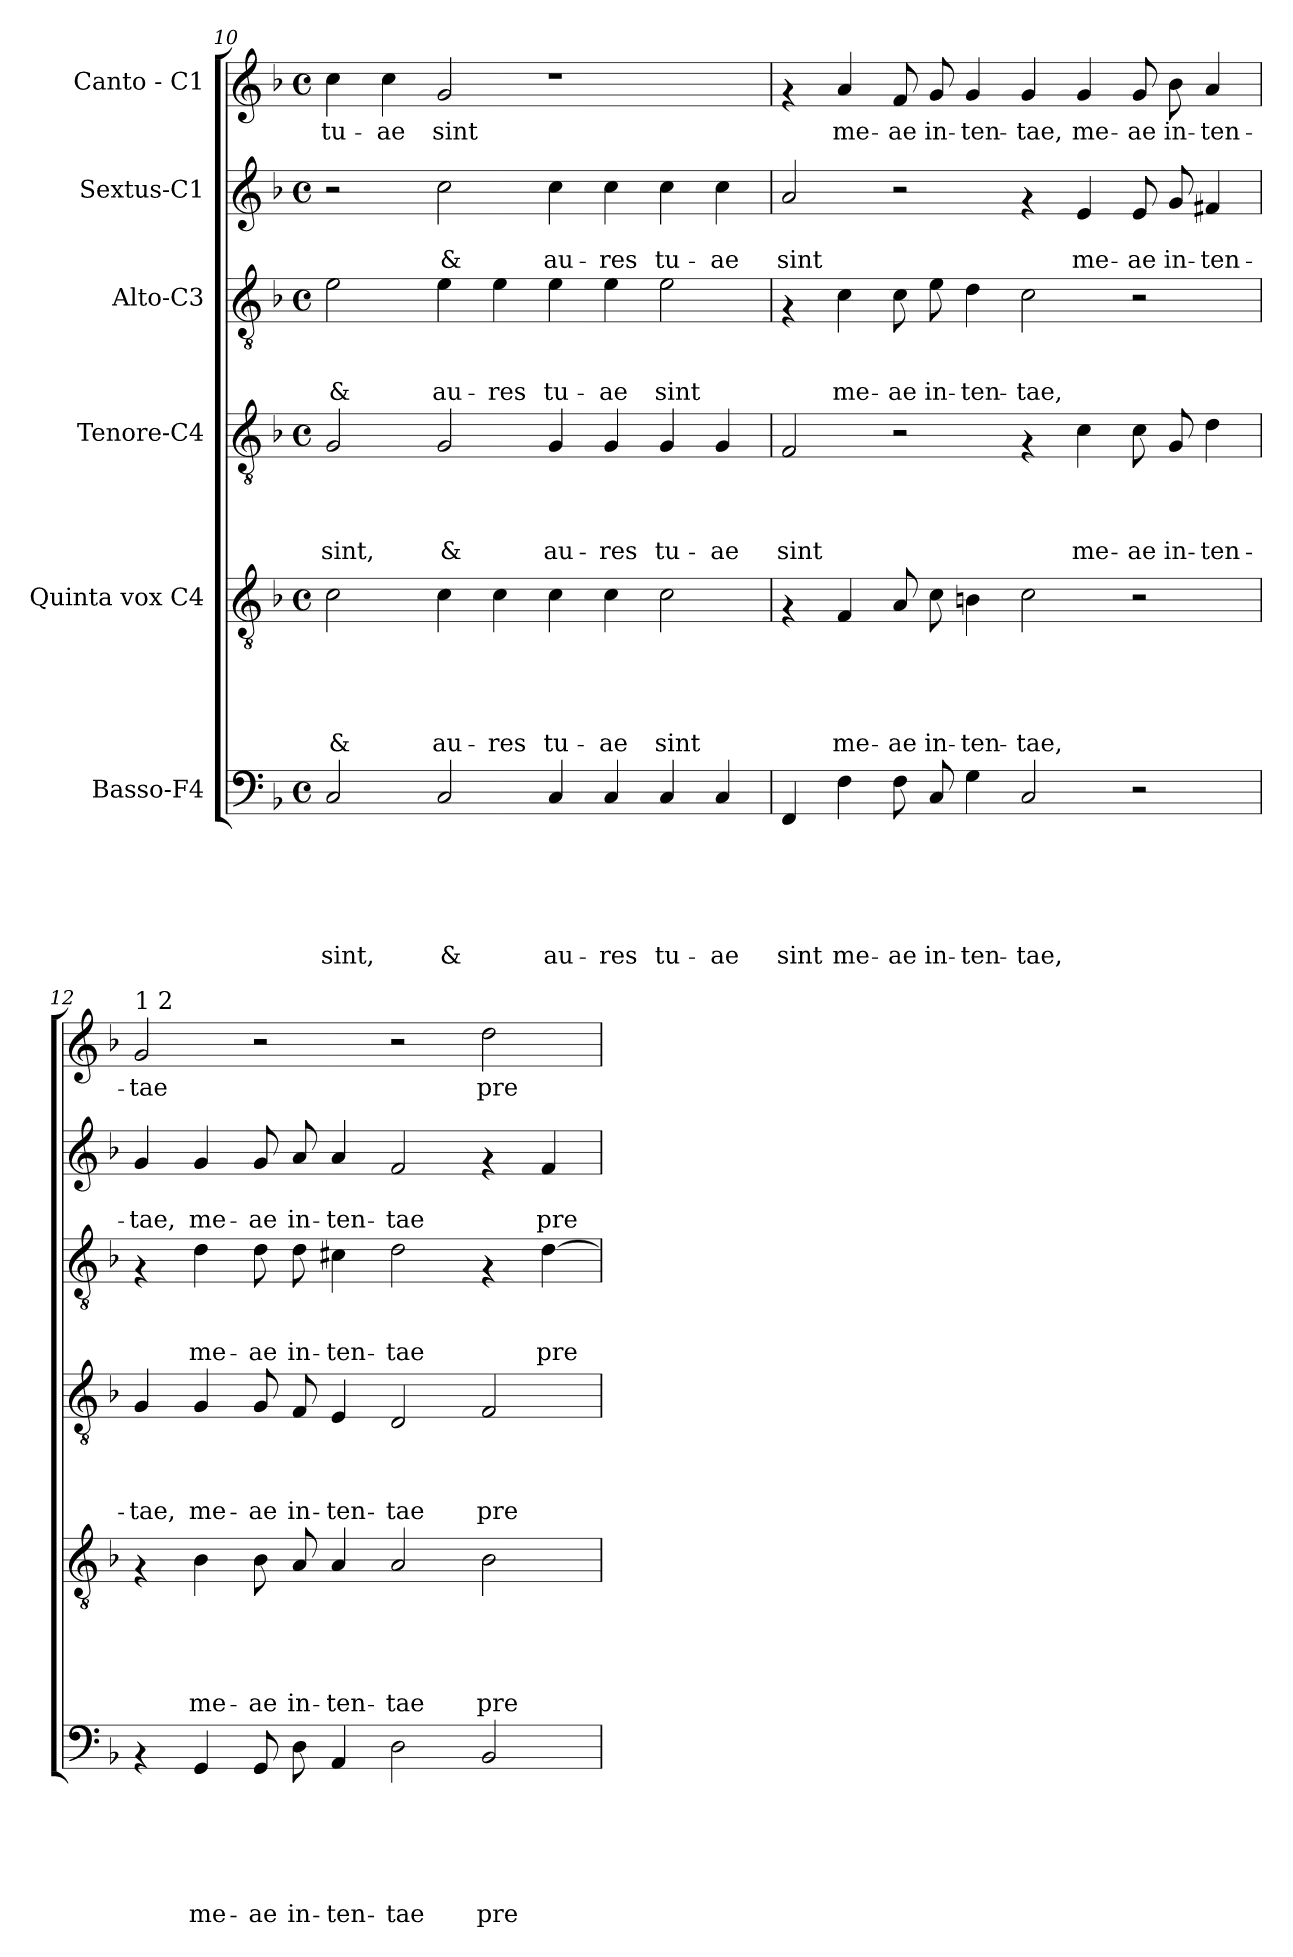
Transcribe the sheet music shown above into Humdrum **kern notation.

**kern	**text	**text	**text	**text	**text	**text	**kern	**text	**text	**text	**text	**text	**kern	**text	**text	**text	**text	**kern	**text	**text	**text	**kern	**text	**text	**kern	**text
*part6	*part6	*part6	*part6	*part6	*part6	*part6	*part5	*part5	*part5	*part5	*part5	*part5	*part4	*part4	*part4	*part4	*part4	*part3	*part3	*part3	*part3	*part2	*part2	*part2	*part1	*part1
*staff6	*staff6	*staff6	*staff6	*staff6	*staff6	*staff6	*staff5	*staff5	*staff5	*staff5	*staff5	*staff5	*staff4	*staff4	*staff4	*staff4	*staff4	*staff3	*staff3	*staff3	*staff3	*staff2	*staff2	*staff2	*staff1	*staff1
*I"Basso-F4	*	*	*	*	*	*	*I"Quinta vox C4	*	*	*	*	*	*I"Tenore-C4	*	*	*	*	*I"Alto-C3	*	*	*	*I"Sextus-C1	*	*	*I"Canto - C1	*
*clefF4	*	*	*	*	*	*	*clefGv2	*	*	*	*	*	*clefGv2	*	*	*	*	*clefGv2	*	*	*	*clefG2	*	*	*clefG2	*
*k[b-]	*	*	*	*	*	*	*k[b-]	*	*	*	*	*	*k[b-]	*	*	*	*	*k[b-]	*	*	*	*k[b-]	*	*	*k[b-]	*
*F:	*	*	*	*	*	*	*F:	*	*	*	*	*	*F:	*	*	*	*	*F:	*	*	*	*F:	*	*	*F:	*
*M4/4	*	*	*	*	*	*	*M4/4	*	*	*	*	*	*M4/4	*	*	*	*	*M4/4	*	*	*	*M4/4	*	*	*M4/4	*
*met(c)	*	*	*	*	*	*	*met(c)	*	*	*	*	*	*met(c)	*	*	*	*	*met(c)	*	*	*	*met(c)	*	*	*met(c)	*
=10	=10	=10	=10	=10	=10	=10	=10	=10	=10	=10	=10	=10	=10	=10	=10	=10	=10	=10	=10	=10	=10	=10	=10	=10	=10	=10
!	!	!	!	!	!	!LO:LY:b	!	!	!	!	!	!LO:LY:b	!	!	!	!	!LO:LY:b	!	!	!	!LO:LY:b	!	!	!	!	!LO:LY:b
2C/	.	.	.	.	.	sint,	2c\	.	.	.	.	&	2G/	.	.	.	sint,	2e\	.	.	&	2r	.	.	4cc\	tu-
!	!	!	!	!	!	!	!	!	!	!	!	!	!	!	!	!	!	!	!	!	!	!	!	!	!	!LO:LY:b
.	.	.	.	.	.	.	.	.	.	.	.	.	.	.	.	.	.	.	.	.	.	.	.	.	4cc\	-ae
!	!	!	!	!	!	!LO:LY:b	!	!	!	!	!	!LO:LY:b	!	!	!	!	!LO:LY:b	!	!	!	!LO:LY:b	!	!	!LO:LY:b	!	!LO:LY:b
2C/	.	.	.	.	.	&	4c\	.	.	.	.	au-	2G/	.	.	.	&	4e\	.	.	au-	2cc\	.	&	2g/	sint
!	!	!	!	!	!	!	!	!	!	!	!	!LO:LY:b	!	!	!	!	!	!	!	!	!LO:LY:b	!	!	!	!	!
.	.	.	.	.	.	.	4c\	.	.	.	.	-res	.	.	.	.	.	4e\	.	.	-res	.	.	.	.	.
!	!	!	!	!	!	!LO:LY:b	!	!	!	!	!	!LO:LY:b	!	!	!	!	!LO:LY:b	!	!	!	!LO:LY:b	!	!	!LO:LY:b	!	!
4C/	.	.	.	.	.	au-	4c\	.	.	.	.	tu-	4G/	.	.	.	au-	4e\	.	.	tu-	4cc\	.	au-	1r	.
!	!	!	!	!	!	!LO:LY:b	!	!	!	!	!	!LO:LY:b	!	!	!	!	!LO:LY:b	!	!	!	!LO:LY:b	!	!	!LO:LY:b	!	!
4C/	.	.	.	.	.	-res	4c\	.	.	.	.	-ae	4G/	.	.	.	-res	4e\	.	.	-ae	4cc\	.	-res	.	.
!	!	!	!	!	!	!LO:LY:b	!	!	!	!	!	!LO:LY:b	!	!	!	!	!LO:LY:b	!	!	!	!LO:LY:b	!	!	!LO:LY:b	!	!
4C/	.	.	.	.	.	tu-	2c\	.	.	.	.	sint	4G/	.	.	.	tu-	2e\	.	.	sint	4cc\	.	tu-	.	.
!	!	!	!	!	!	!LO:LY:b	!	!	!	!	!	!	!	!	!	!	!LO:LY:b	!	!	!	!	!	!	!LO:LY:b	!	!
4C/	.	.	.	.	.	-ae	.	.	.	.	.	.	4G/	.	.	.	-ae	.	.	.	.	4cc\	.	-ae	.	.
=11	=11	=11	=11	=11	=11	=11	=11	=11	=11	=11	=11	=11	=11	=11	=11	=11	=11	=11	=11	=11	=11	=11	=11	=11	=11	=11
!	!	!	!	!	!	!LO:LY:b	!	!	!	!	!	!	!	!	!	!	!LO:LY:b	!	!	!	!	!	!	!LO:LY:b	!	!
4FF/	.	.	.	.	.	sint	4rF	.	.	.	.	.	2F/	.	.	.	sint	4rF	.	.	.	2a/	.	sint	4rf	.
!	!	!	!	!	!	!LO:LY:b	!	!	!	!	!	!LO:LY:b	!	!	!	!	!	!	!	!	!LO:LY:b	!	!	!	!	!LO:LY:b
4F\	.	.	.	.	.	me-	4F/	.	.	.	.	me-	.	.	.	.	.	4c\	.	.	me-	.	.	.	4a/	me-
!	!	!	!	!	!	!LO:LY:b	!	!	!	!	!	!LO:LY:b	!	!	!	!	!	!	!	!	!LO:LY:b	!	!	!	!	!LO:LY:b
8F\	.	.	.	.	.	-ae	8A/	.	.	.	.	-ae	2r	.	.	.	.	8c\	.	.	-ae	2r	.	.	8f/	-ae
!	!	!	!	!	!	!LO:LY:b	!	!	!	!	!	!LO:LY:b	!	!	!	!	!	!	!	!	!LO:LY:b	!	!	!	!	!LO:LY:b
8C/	.	.	.	.	.	in-	8c\	.	.	.	.	in-	.	.	.	.	.	8e\	.	.	in-	.	.	.	8g/	in-
!	!	!	!	!	!	!LO:LY:b	!	!	!	!	!	!LO:LY:b	!	!	!	!	!	!	!	!	!LO:LY:b	!	!	!	!	!LO:LY:b
4G\	.	.	.	.	.	-ten-	4Bn\	.	.	.	.	-ten-	.	.	.	.	.	4d\	.	.	-ten-	.	.	.	4g/	-ten-
!	!	!	!	!	!	!LO:LY:b	!	!	!	!	!	!LO:LY:b	!	!	!	!	!	!	!	!	!LO:LY:b	!	!	!	!	!LO:LY:b
2C/	.	.	.	.	.	-tae,	2c\	.	.	.	.	-tae,	4rF	.	.	.	.	2c\	.	.	-tae,	4rf	.	.	4g/	-tae,
!	!	!	!	!	!	!	!	!	!	!	!	!	!	!	!	!	!LO:LY:b	!	!	!	!	!	!	!LO:LY:b	!	!LO:LY:b
.	.	.	.	.	.	.	.	.	.	.	.	.	4c\	.	.	.	me-	.	.	.	.	4e/	.	me-	4g/	me-
!	!	!	!	!	!	!	!	!	!	!	!	!	!	!	!	!	!LO:LY:b	!	!	!	!	!	!	!LO:LY:b	!	!LO:LY:b
2r	.	.	.	.	.	.	2r	.	.	.	.	.	8c\	.	.	.	-ae	2r	.	.	.	8e/	.	-ae	8g/	-ae
!	!	!	!	!	!	!	!	!	!	!	!	!	!	!	!	!	!LO:LY:b	!	!	!	!	!	!	!LO:LY:b	!	!LO:LY:b
.	.	.	.	.	.	.	.	.	.	.	.	.	8G/	.	.	.	in-	.	.	.	.	8g/	.	in-	8b-\	in-
!	!	!	!	!	!	!	!	!	!	!	!	!	!	!	!	!	!LO:LY:b	!	!	!	!	!	!	!LO:LY:b	!	!LO:LY:b
.	.	.	.	.	.	.	.	.	.	.	.	.	4d\	.	.	.	-ten-	.	.	.	.	4f#X/	.	-ten-	4a/	-ten-
!!LO:PB:g=z
=12	=12	=12	=12	=12	=12	=12	=12	=12	=12	=12	=12	=12	=12	=12	=12	=12	=12	=12	=12	=12	=12	=12	=12	=12	=12	=12
!	!	!	!	!	!	!	!	!	!	!	!	!	!	!	!	!	!	!	!	!	!	!	!	!	!LO:TX:a:t=1 2	!
!	!	!	!	!	!	!	!	!	!	!	!	!	!	!	!	!	!LO:LY:b	!	!	!	!	!	!	!LO:LY:b	!	!LO:LY:b
4rAA	.	.	.	.	.	.	4rF	.	.	.	.	.	4G/	.	.	.	-tae,	4rF	.	.	.	4g/	.	-tae,	2g/	-tae
!	!	!	!	!	!	!LO:LY:b	!	!	!	!	!	!LO:LY:b	!	!	!	!	!LO:LY:b	!	!	!	!LO:LY:b	!	!	!LO:LY:b	!	!
4GG/	.	.	.	.	.	me-	4B-\	.	.	.	.	me-	4G/	.	.	.	me-	4d\	.	.	me-	4g/	.	me-	.	.
!	!	!	!	!	!	!LO:LY:b	!	!	!	!	!	!LO:LY:b	!	!	!	!	!LO:LY:b	!	!	!	!LO:LY:b	!	!	!LO:LY:b	!	!
8GG/	.	.	.	.	.	-ae	8B-\	.	.	.	.	-ae	8G/	.	.	.	-ae	8d\	.	.	-ae	8g/	.	-ae	2r	.
!	!	!	!	!	!	!LO:LY:b	!	!	!	!	!	!LO:LY:b	!	!	!	!	!LO:LY:b	!	!	!	!LO:LY:b	!	!	!LO:LY:b	!	!
8D\	.	.	.	.	.	in-	8A/	.	.	.	.	in-	8F/	.	.	.	in-	8d\	.	.	in-	8a/	.	in-	.	.
!	!	!	!	!	!	!LO:LY:b	!	!	!	!	!	!LO:LY:b	!	!	!	!	!LO:LY:b	!	!	!	!LO:LY:b	!	!	!LO:LY:b	!	!
4AA/	.	.	.	.	.	-ten-	4A/	.	.	.	.	-ten-	4E/	.	.	.	-ten-	4c#X\	.	.	-ten-	4a/	.	-ten-	.	.
!	!	!	!	!	!	!LO:LY:b	!	!	!	!	!	!LO:LY:b	!	!	!	!	!LO:LY:b	!	!	!	!LO:LY:b	!	!	!LO:LY:b	!	!
2D\	.	.	.	.	.	-tae	2A/	.	.	.	.	-tae	2D/	.	.	.	-tae	2d\	.	.	-tae	2f/	.	-tae	2r	.
!	!	!	!	!	!	!LO:LY:b	!	!	!	!	!	!LO:LY:b	!	!	!	!	!LO:LY:b	!	!	!	!	!	!	!	!	!LO:LY:b
2BB-/	.	.	.	.	.	pre-	2B-\	.	.	.	.	pre-	2F/	.	.	.	pre-	4rF	.	.	.	4rf	.	.	2dd\	pre-
!	!	!	!	!	!	!	!	!	!	!	!	!	!	!	!	!	!	!	!	!	!LO:LY:b	!	!	!LO:LY:b	!	!
.	.	.	.	.	.	.	.	.	.	.	.	.	.	.	.	.	.	[>4d\	.	.	pre-	4f/	.	pre-	.	.
=	=	=	=	=	=	=	=	=	=	=	=	=	=	=	=	=	=	=	=	=	=	=	=	=	=	=
*-	*-	*-	*-	*-	*-	*-	*-	*-	*-	*-	*-	*-	*-	*-	*-	*-	*-	*-	*-	*-	*-	*-	*-	*-	*-	*-
